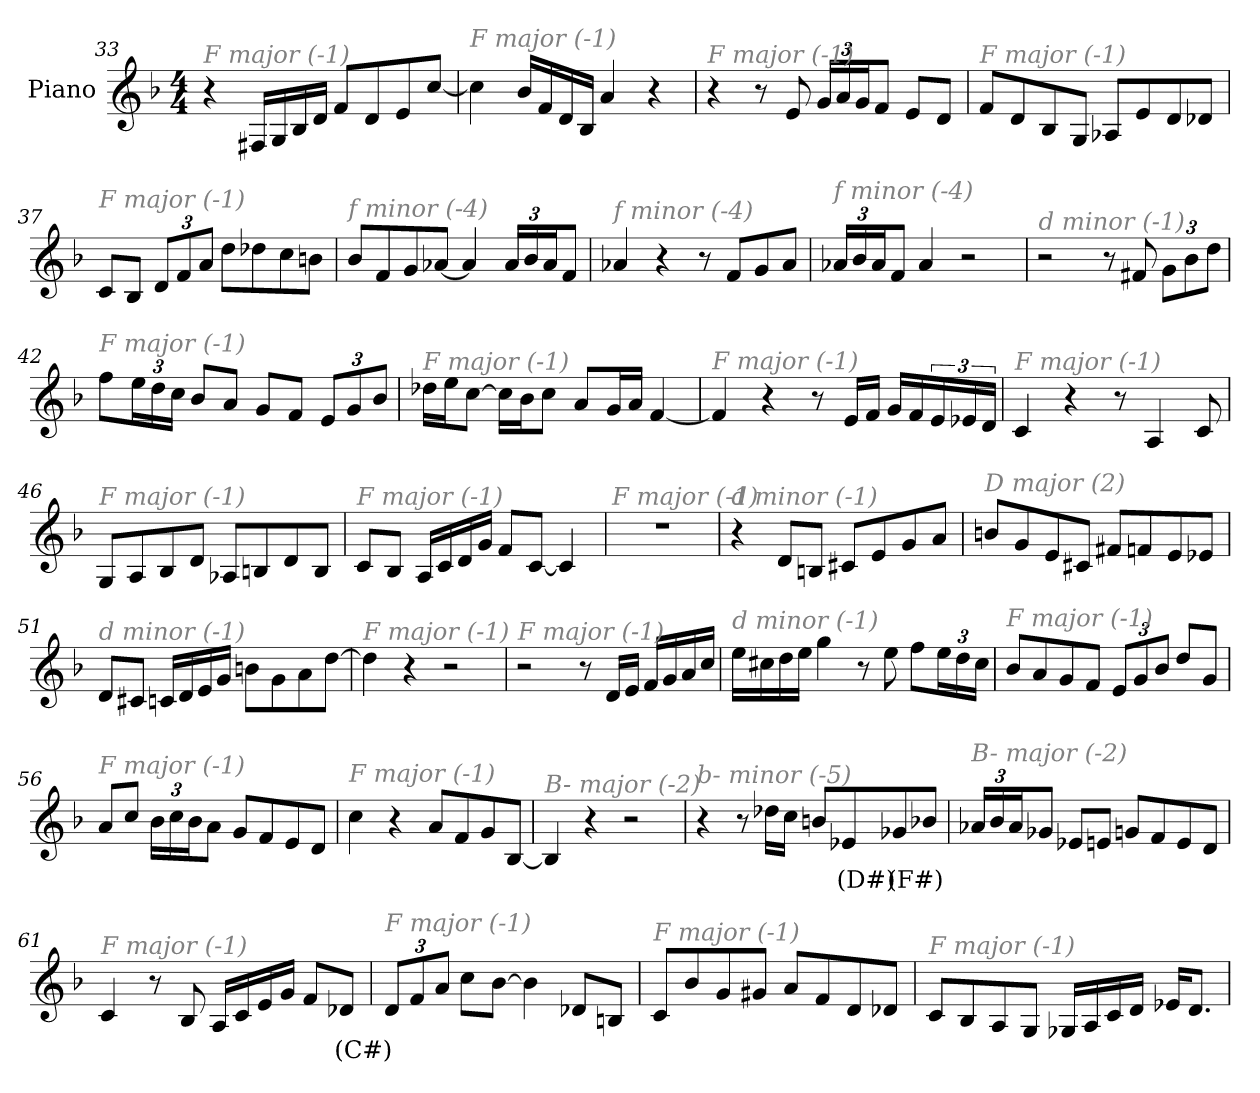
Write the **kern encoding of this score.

**kern	**text
*part1	*part1
*staff1	*staff1
*I"Piano	*
*I'Pno	*
*clefG2	*
*k[b-]	*
*F:	*
*M4/4	*
=33	=33
!LO:TX:i:color=#808080:t=F major (-1)	!
4r	.
16F#X/LL	.
16G/	.
16B-/	.
16d/JJ	.
8f/L	.
8d/	.
8e/	.
[8cc/J	.
=34	=34
!LO:TX:i:color=#808080:t=F major (-1)	!
4cc\]	.
16b-/LL	.
16f/	.
16d/	.
16B-/JJ	.
4a/	.
4r	.
=35	=35
!LO:TX:i:color=#808080:t=F major (-1)	!
4r	.
8r	.
8e/	.
*Xbrackettup	*
24g/LL	.
24a/	.
24g/J	.
8f/J	.
8e/L	.
8d/J	.
!!LO:LB:g=z
=36	=36
!LO:TX:i:color=#808080:t=F major (-1)	!
8f/L	.
8d/	.
8B-/	.
8G/J	.
8A-X/L	.
8e/	.
8d/	.
8d-X/J	.
=37	=37
!LO:TX:i:color=#808080:t=F major (-1)	!
8c/L	.
8B-/J	.
12d/L	.
12f/	.
12a/J	.
8dd\L	.
8dd-X\	.
8cc\	.
8bn\J	.
=38	=38
!LO:TX:i:color=#808080:t=f minor (-4)	!
8b-/L	.
8f/	.
8g/	.
[8a-X/J	.
4a-/]	.
24a-/LL	.
24b-/	.
24a-/J	.
8f/J	.
=39	=39
!LO:TX:i:color=#808080:t=f minor (-4)	!
4a-X/	.
4r	.
8r	.
8f/L	.
8g/	.
8a-/J	.
!!LO:PB:g=z
=40	=40
!LO:TX:i:color=#808080:t=f minor (-4)	!
24a-X/LL	.
24b-/	.
24a-/J	.
8f/J	.
4a-/	.
2r	.
=41	=41
!LO:TX:i:color=#808080:t=d minor (-1)	!
2r	.
8r	.
8f#X/	.
12g\L	.
12b-\	.
12dd\J	.
=42	=42
!LO:TX:i:color=#808080:t=F major (-1)	!
8ff\L	.
24ee\L	.
24dd\	.
24cc\JJ	.
8b-/L	.
8a/J	.
8g/L	.
8f/J	.
12e/L	.
12g/	.
12b-/J	.
=43	=43
!LO:TX:i:color=#808080:t=F major (-1)	!
16dd-X\LL	.
16ee\J	.
[8cc\J	.
16cc\LL]	.
16b-\J	.
8cc\J	.
8a/L	.
16g/L	.
16a/JJ	.
[4f/	.
!!LO:LB:g=z
=44	=44
!LO:TX:i:color=#808080:t=F major (-1)	!
4f/]	.
4r	.
8r	.
16e/LL	.
16f/JJ	.
16g/LL	.
16f/	.
*brackettup	*
24e/	.
24e-X/	.
24d/JJ	.
=45	=45
!LO:TX:i:color=#808080:t=F major (-1)	!
4c/	.
4r	.
8r	.
4A/	.
8c/	.
=46	=46
!LO:TX:i:color=#808080:t=F major (-1)	!
8G/L	.
8A/	.
8B-/	.
8d/J	.
8A-X/L	.
8Bn/	.
8d/	.
8B/J	.
=47	=47
!LO:TX:i:color=#808080:t=F major (-1)	!
8c/L	.
8B-/J	.
16A/LL	.
16c/	.
16d/	.
16g/JJ	.
8f/L	.
[8c/J	.
4c/]	.
!!LO:LB:g=z
=48	=48
!LO:TX:i:color=#808080:t=F major (-1)	!
1r	.
=49	=49
!LO:TX:i:color=#808080:t=d minor (-1)	!
4r	.
8d/L	.
8Bn/J	.
8c#X/L	.
8e/	.
8g/	.
8a/J	.
=50	=50
!LO:TX:i:color=#808080:t=D major (2)	!
8bn/L	.
8g/	.
8e/	.
8c#X/J	.
8f#X/L	.
8fn/	.
8e/	.
8e-X/J	.
=51	=51
!LO:TX:i:color=#808080:t=d minor (-1)	!
8d/L	.
8c#X/J	.
16cn/LL	.
16d/	.
16e/	.
16g/JJ	.
8bn\L	.
8g\	.
8a\	.
[8dd\J	.
=52	=52
!LO:TX:i:color=#808080:t=F major (-1)	!
4dd\]	.
4r	.
2r	.
!!LO:LB:g=z
=53	=53
!LO:TX:i:color=#808080:t=F major (-1)	!
2r	.
8r	.
16d/LL	.
16e/JJ	.
16f/LL	.
16g/	.
16a/	.
16cc/JJ	.
=54	=54
!LO:TX:i:color=#808080:t=d minor (-1)	!
16ee\LL	.
16cc#X\	.
16dd\	.
16ee\JJ	.
4gg\	.
8r	.
8ee\	.
8ff\L	.
*Xbrackettup	*
24ee\L	.
24dd\	.
24cc#\JJ	.
=55	=55
!LO:TX:i:color=#808080:t=F major (-1)	!
8b-/L	.
8a/	.
8g/	.
8f/J	.
12e/L	.
12g/	.
12b-/J	.
8dd/L	.
8g/J	.
=56	=56
!LO:TX:i:color=#808080:t=F major (-1)	!
8a/L	.
8cc/J	.
24b-\LL	.
24cc\	.
24b-\J	.
8a\J	.
8g/L	.
8f/	.
8e/	.
8d/J	.
!!LO:LB:g=z
=57	=57
!LO:TX:i:color=#808080:t=F major (-1)	!
4cc\	.
4r	.
8a/L	.
8f/	.
8g/	.
[8B-/J	.
=58	=58
!LO:TX:i:color=#808080:t=B- major (-2)	!
4B-/]	.
4r	.
2r	.
=59	=59
!LO:TX:i:color=#808080:t=b- minor (-5)	!
4r	.
8r	.
16dd-X\LL	.
16cc\JJ	.
8bn/L	.
8e-Xi/	(D#)
8g-Xi/	(F#)
8b-X/J	.
=60	=60
!LO:TX:i:color=#808080:t=B- major (-2)	!
24a-X/LL	.
24b-/	.
24a-/J	.
8g-X/J	.
8e-X/L	.
8en/J	.
8gn/L	.
8f/	.
8e/	.
8d/J	.
!!LO:LB:g=z
=61	=61
!LO:TX:i:color=#808080:t=F major (-1)	!
4c/	.
8r	.
8B-/	.
16A/LL	.
16c/	.
16e/	.
16g/JJ	.
8f/L	.
8d-Xi/J	(C#)
=62	=62
!LO:TX:i:color=#808080:t=F major (-1)	!
12d/L	.
12f/	.
12a/J	.
8cc\L	.
[8b-\J	.
4b-\]	.
8d-X/L	.
8Bn/J	.
=63	=63
!LO:TX:i:color=#808080:t=F major (-1)	!
8c/L	.
8b-/	.
8g/	.
8g#X/J	.
8a/L	.
8f/	.
8d/	.
8d-X/J	.
=64	=64
!LO:TX:i:color=#808080:t=F major (-1)	!
8c/L	.
8B-/	.
8A/	.
8G/J	.
16G-X/LL	.
16A/	.
16c/	.
16d/JJ	.
16e-X/KL	.
8.d/J	.
=	=
*-	*-
